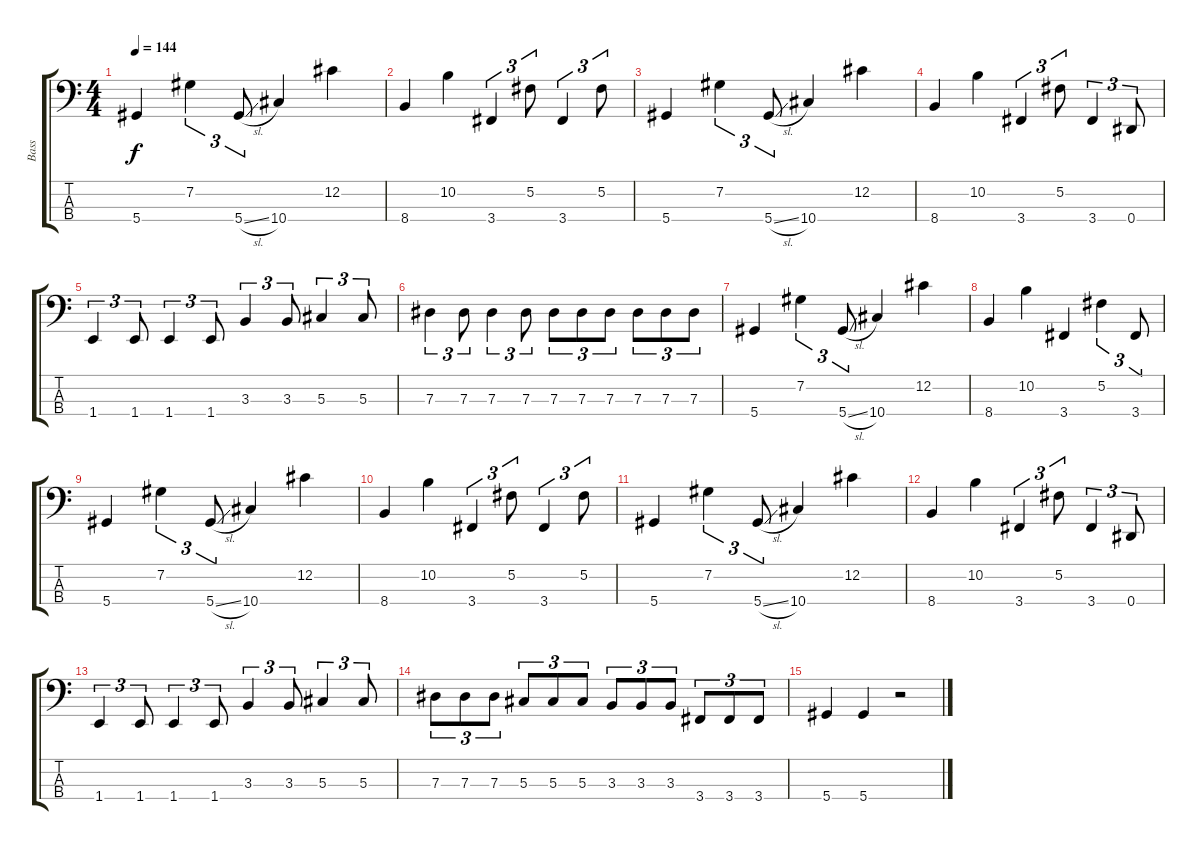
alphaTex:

\track ("Bass" "Bass") {instrument electricbasspick}
\staff {score tabs}
\tuning (Gb2 Db2 Ab1 Eb1) {hide}
\ts (4 4)
\tempo 144
\clef f4
\ks c
5.4.4{dy f} 7.2.4{tu (3 2)} 5.4{sl}.8{tu (3 2)} 10.4.4 12.2.4 |
8.4.4 10.2.4 3.4.4{tu (3 2)} 5.2.8{tu (3 2)} 3.4.4{tu (3 2)} 5.2.8{tu (3 2)} |
5.4.4 7.2.4{tu (3 2)} 5.4{sl}.8{tu (3 2)} 10.4.4 12.2.4 |
8.4.4 10.2.4 3.4.4{tu (3 2)} 5.2.8{tu (3 2)} 3.4.4{tu (3 2)} 0.4.8{tu (3 2)} |
1.4.4{tu (3 2)} 1.4.8{tu (3 2)} 1.4.4{tu (3 2)} 1.4.8{tu (3 2)} 3.3.4{tu (3 2)} 3.3.8{tu (3 2)} 5.3.4{tu (3 2)} 5.3.8{tu (3 2)} |
7.3.4{tu (3 2)} 7.3.8{tu (3 2)} 7.3.4{tu (3 2)} 7.3.8{tu (3 2)} 7.3.8{tu (3 2)} 7.3.8{tu (3 2)} 7.3.8{tu (3 2)} 7.3.8{tu (3 2)} 7.3.8{tu (3 2)} 7.3.8{tu (3 2)} |
5.4.4 7.2.4{tu (3 2)} 5.4{sl}.8{tu (3 2)} 10.4.4 12.2.4 |
8.4.4 10.2.4 3.4.4 5.2.4{tu (3 2)} 3.4.8{tu (3 2)} |
5.4.4 7.2.4{tu (3 2)} 5.4{sl}.8{tu (3 2)} 10.4.4 12.2.4 |
8.4.4 10.2.4 3.4.4{tu (3 2)} 5.2.8{tu (3 2)} 3.4.4{tu (3 2)} 5.2.8{tu (3 2)} |
5.4.4 7.2.4{tu (3 2)} 5.4{sl}.8{tu (3 2)} 10.4.4 12.2.4 |
8.4.4 10.2.4 3.4.4{tu (3 2)} 5.2.8{tu (3 2)} 3.4.4{tu (3 2)} 0.4.8{tu (3 2)} |
1.4.4{tu (3 2)} 1.4.8{tu (3 2)} 1.4.4{tu (3 2)} 1.4.8{tu (3 2)} 3.3.4{tu (3 2)} 3.3.8{tu (3 2)} 5.3.4{tu (3 2)} 5.3.8{tu (3 2)} |
7.3.8{tu (3 2)} 7.3.8{tu (3 2)} 7.3.8{tu (3 2)} 5.3.8{tu (3 2)} 5.3.8{tu (3 2)} 5.3.8{tu (3 2)} 3.3.8{tu (3 2)} 3.3.8{tu (3 2)} 3.3.8{tu (3 2)} 3.4.8{tu (3 2)} 3.4.8{tu (3 2)} 3.4.8{tu (3 2)} |
5.4.4 5.4.4 r.2
